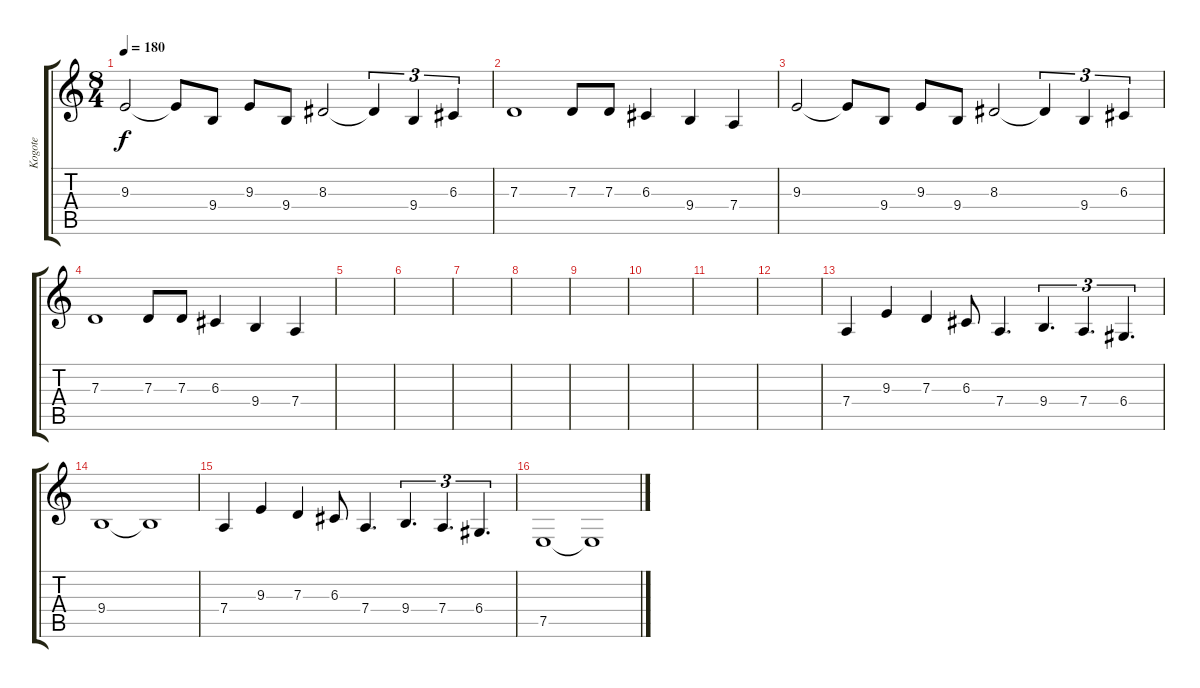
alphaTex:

\track ("Kogote" "Kogote") {instrument trombone}
\staff {score tabs}
\tuning (E4 B3 G3 D3 A2 E2) {hide}
\ts (8 4)
\tempo 180
\clef g2
\ks c
9.3.2{dy f} 9.3{t}.8 9.4.8 9.3.8 9.4.8 8.3.2 8.3{t}.4{tu (3 2)} 9.4.4{tu (3 2)} 6.3.4{tu (3 2)} |
7.3.1 7.3.8 7.3.8 6.3.4 9.4.4 7.4.4 |
9.3.2 9.3{t}.8 9.4.8 9.3.8 9.4.8 8.3.2 8.3{t}.4{tu (3 2)} 9.4.4{tu (3 2)} 6.3.4{tu (3 2)} |
7.3.1 7.3.8 7.3.8 6.3.4 9.4.4 7.4.4 |
|
|
|
|
|
|
|
|
7.4.4 9.3.4 7.3.4 6.3.8 7.4.4{d} 9.4.4{d tu (3 2)} 7.4.4{d tu (3 2)} 6.4.4{d tu (3 2)} |
9.4.1 9.4{t}.1 |
7.4.4 9.3.4 7.3.4 6.3.8 7.4.4{d} 9.4.4{d tu (3 2)} 7.4.4{d tu (3 2)} 6.4.4{d tu (3 2)} |
7.5.1 7.5{t}.1
